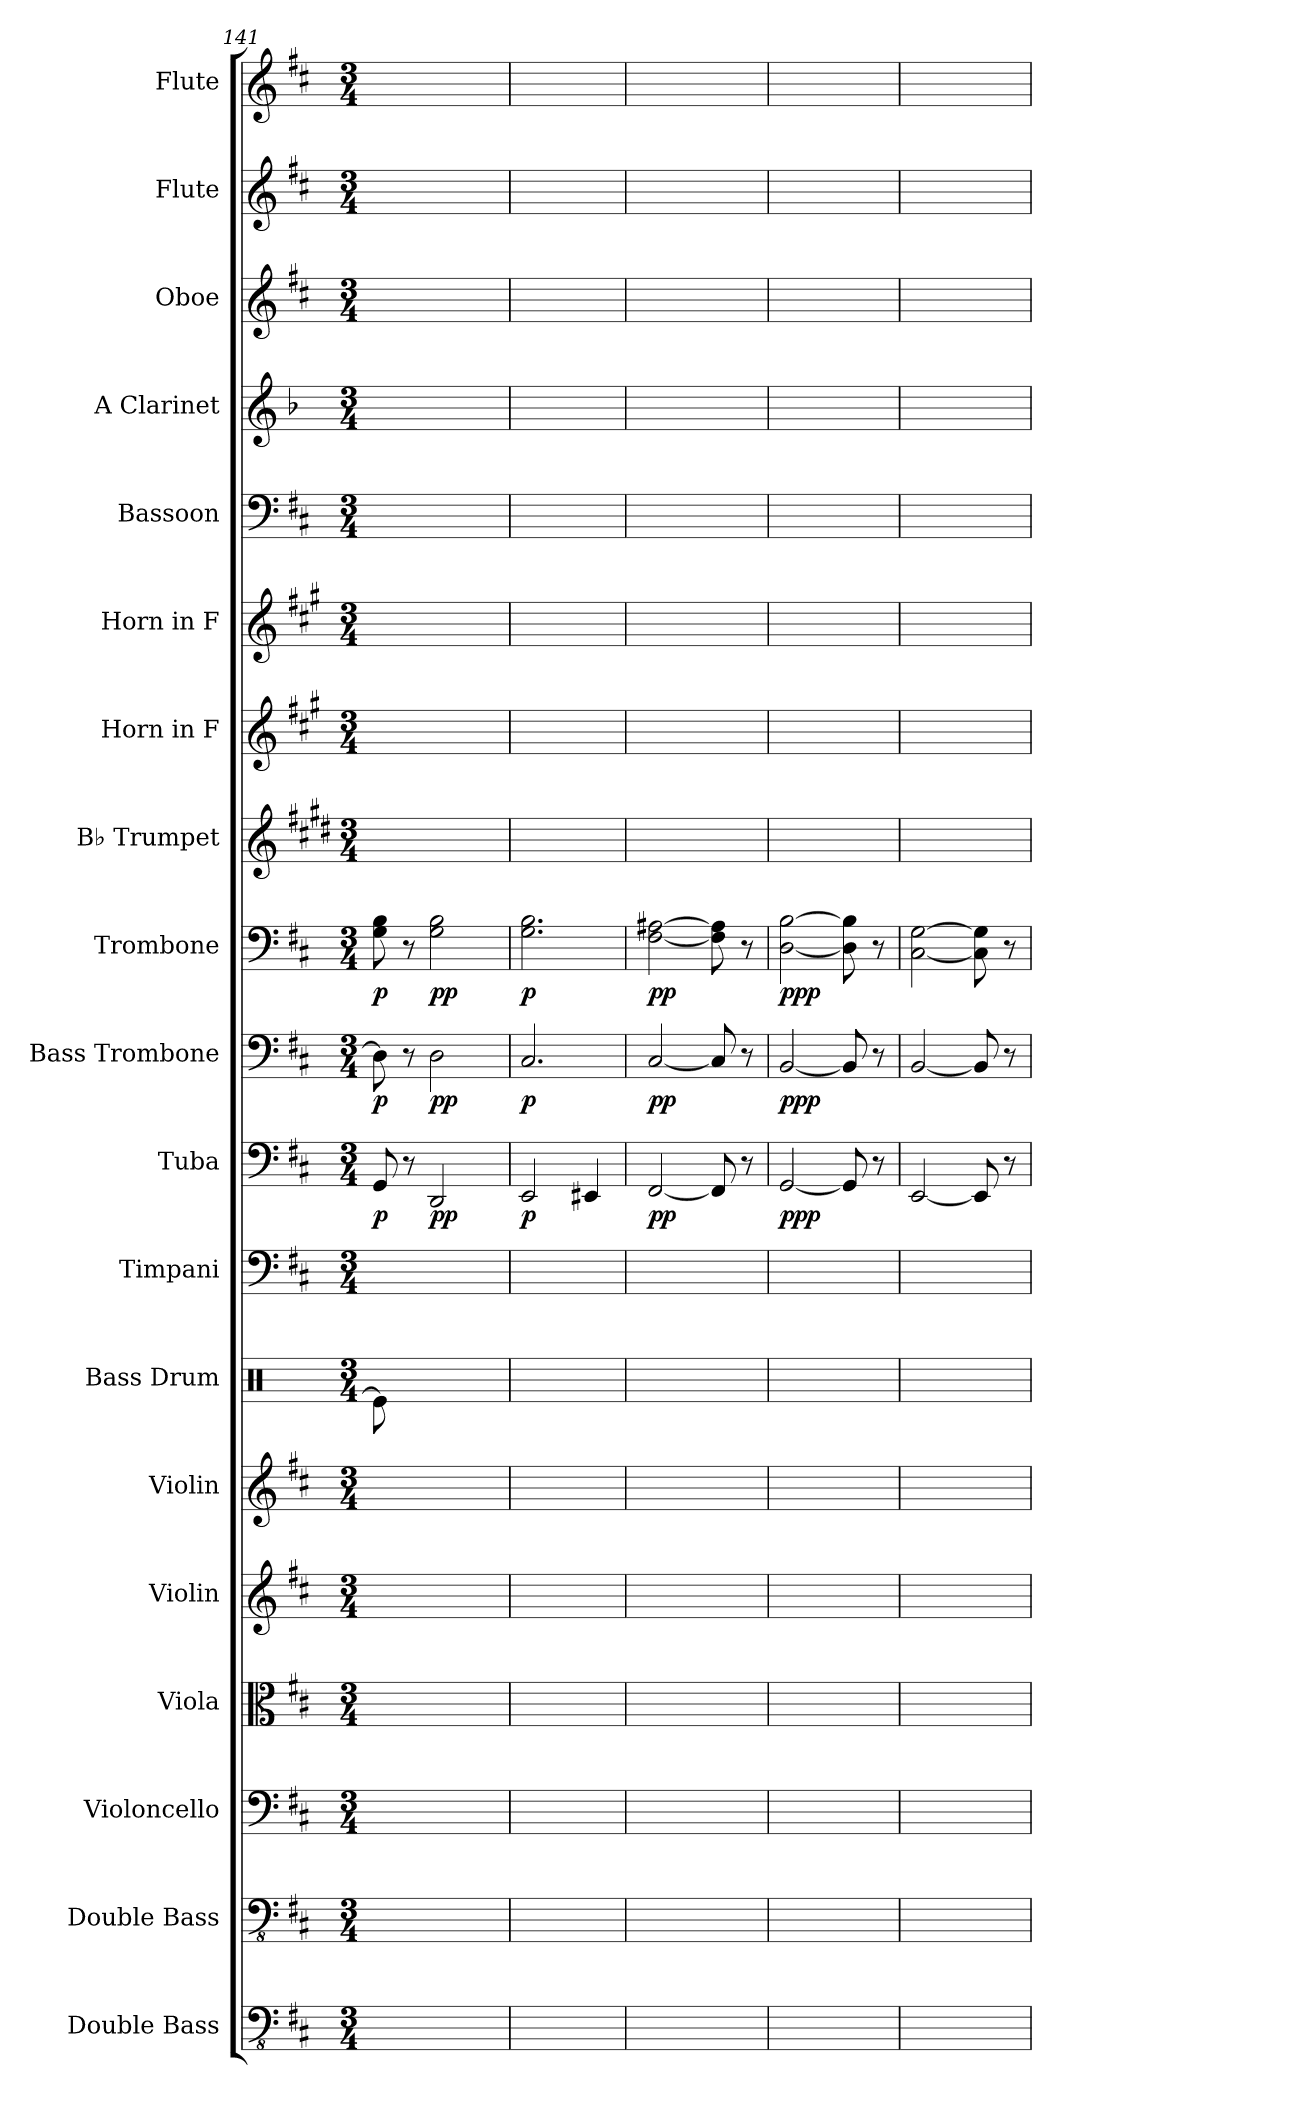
**kern	**kern	**kern	**kern	**kern	**kern	**kern	**kern	**kern	**dynam	**kern	**dynam	**kern	**dynam	**kern	**kern	**kern	**kern	**kern	**kern	**kern	**kern
*part19	*part18	*part17	*part16	*part15	*part14	*part13	*part12	*part11	*part11	*part10	*part10	*part9	*part9	*part8	*part7	*part6	*part5	*part4	*part3	*part2	*part1
*staff19	*staff18	*staff17	*staff16	*staff15	*staff14	*staff13	*staff12	*staff11	*staff11	*staff10	*staff10	*staff9	*staff9	*staff8	*staff7	*staff6	*staff5	*staff4	*staff3	*staff2	*staff1
*I"Double Bass	*I"Double Bass	*I"Violoncello	*I"Viola	*I"Violin	*I"Violin	*I"Bass Drum	*I"Timpani	*I"Tuba	*	*I"Bass Trombone	*	*I"Trombone	*	*I"B♭ Trumpet	*I"Horn in F	*I"Horn in F	*I"Bassoon	*I"A Clarinet	*I"Oboe	*I"Flute	*I"Flute
*I'Db.	*I'Db.	*I'Vlc.	*I'Vla.	*I'Vln.	*I'Vln.	*I'B. Dr.	*I'Timp.	*I'Tba.	*	*I'B. Trb.	*	*I'Trb.	*	*I'B♭ Tpt.	*	*	*I'Bsn.	*I'A Cl.	*I'Ob.	*I'Fl.	*I'Fl.
*clefFv4	*clefFv4	*clefF4	*clefC3	*clefG2	*clefG2	*clefX	*clefF4	*clefF4	*	*clefF4	*	*clefF4	*	*clefG2	*clefG2	*clefG2	*clefF4	*clefG2	*clefG2	*clefG2	*clefG2
*ITrd7c12	*ITrd7c12	*	*	*	*	*	*	*	*	*	*	*	*	*ITrd1c2	*ITrd4c7	*ITrd4c7	*	*ITrd2c3	*	*	*
*k[f#c#]	*k[f#c#]	*k[f#c#]	*k[f#c#]	*k[f#c#]	*k[f#c#]	*k[]	*k[f#c#]	*k[f#c#]	*	*k[f#c#]	*	*k[f#c#]	*	*k[f#c#]	*k[f#c#]	*k[f#c#]	*k[f#c#]	*k[f#c#]	*k[f#c#]	*k[f#c#]	*k[f#c#]
*M3/4	*M3/4	*M3/4	*M3/4	*M3/4	*M3/4	*M3/4	*M3/4	*M3/4	*	*M3/4	*	*M3/4	*	*M3/4	*M3/4	*M3/4	*M3/4	*M3/4	*M3/4	*M3/4	*M3/4
=141	=141	=141	=141	=141	=141	=141	=141	=141	=141	=141	=141	=141	=141	=141	=141	=141	=141	=141	=141	=141	=141
!	!	!	!	!	!	!	!	!	!LO:DY:b	!	!LO:DY:b	!	!LO:DY:b	!	!	!	!	!	!	!	!
2.ryy	2.ryy	2.ryy	2.ryy	2.ryy	2.ryy	8Re\]	2.ryy	8GG/	p	8D\]	p	8G\ 8B\	p	2.ryy	2.ryy	2.ryy	2.ryy	2.ryy	2.ryy	2.ryy	2.ryy
.	.	.	.	.	.	2ryy	.	8r	.	8r	.	8r	.	.	.	.	.	.	.	.	.
!	!	!	!	!	!	!	!	!	!LO:DY:b	!	!LO:DY:b	!	!LO:DY:b	!	!	!	!	!	!	!	!
.	.	.	.	.	.	.	.	2DD/	pp	2D\	pp	2G\ 2B\	pp	.	.	.	.	.	.	.	.
.	.	.	.	.	.	8ryy	.	.	.	.	.	.	.	.	.	.	.	.	.	.	.
=142	=142	=142	=142	=142	=142	=142	=142	=142	=142	=142	=142	=142	=142	=142	=142	=142	=142	=142	=142	=142	=142
!	!	!	!	!	!	!	!	!	!LO:DY:b	!	!LO:DY:b	!	!LO:DY:b	!	!	!	!	!	!	!	!
2.ryy	2.ryy	2.ryy	2.ryy	2.ryy	2.ryy	2.ryy	2.ryy	2EE/	p	2.C#/	p	2.G\ 2.B\	p	2.ryy	2.ryy	2.ryy	2.ryy	2.ryy	2.ryy	2.ryy	2.ryy
.	.	.	.	.	.	.	.	4EE#X/	.	.	.	.	.	.	.	.	.	.	.	.	.
!!LO:PB:g=z
=143	=143	=143	=143	=143	=143	=143	=143	=143	=143	=143	=143	=143	=143	=143	=143	=143	=143	=143	=143	=143	=143
!	!	!	!	!	!	!	!	!	!LO:DY:b	!	!LO:DY:b	!	!LO:DY:b	!	!	!	!	!	!	!	!
2.ryy	2.ryy	2.ryy	2.ryy	2.ryy	2.ryy	2.ryy	2.ryy	[2FF#/	pp	[2C#/	pp	[2F#\ [2A#X\	pp	2.ryy	2.ryy	2.ryy	2.ryy	2.ryy	2.ryy	2.ryy	2.ryy
.	.	.	.	.	.	.	.	8FF#/]	.	8C#/]	.	8F#\] 8A#\]	.	.	.	.	.	.	.	.	.
.	.	.	.	.	.	.	.	8r	.	8r	.	8r	.	.	.	.	.	.	.	.	.
=144	=144	=144	=144	=144	=144	=144	=144	=144	=144	=144	=144	=144	=144	=144	=144	=144	=144	=144	=144	=144	=144
!	!	!	!	!	!	!	!	!	!LO:DY:b	!	!LO:DY:b	!	!LO:DY:b	!	!	!	!	!	!	!	!
2.ryy	2.ryy	2.ryy	2.ryy	2.ryy	2.ryy	2.ryy	2.ryy	[2GG/	ppp	[2BB/	ppp	[2D\ [2B\	ppp	2.ryy	2.ryy	2.ryy	2.ryy	2.ryy	2.ryy	2.ryy	2.ryy
.	.	.	.	.	.	.	.	8GG/]	.	8BB/]	.	8D\] 8B\]	.	.	.	.	.	.	.	.	.
.	.	.	.	.	.	.	.	8r	.	8r	.	8r	.	.	.	.	.	.	.	.	.
=145	=145	=145	=145	=145	=145	=145	=145	=145	=145	=145	=145	=145	=145	=145	=145	=145	=145	=145	=145	=145	=145
2.ryy	2.ryy	2.ryy	2.ryy	2.ryy	2.ryy	2.ryy	2.ryy	[2EE/	.	[2BB/	.	[2C#\ [2G\	.	2.ryy	2.ryy	2.ryy	2.ryy	2.ryy	2.ryy	2.ryy	2.ryy
.	.	.	.	.	.	.	.	8EE/]	.	8BB/]	.	8C#\] 8G\]	.	.	.	.	.	.	.	.	.
.	.	.	.	.	.	.	.	8r	.	8r	.	8r	.	.	.	.	.	.	.	.	.
=	=	=	=	=	=	=	=	=	=	=	=	=	=	=	=	=	=	=	=	=	=
*-	*-	*-	*-	*-	*-	*-	*-	*-	*-	*-	*-	*-	*-	*-	*-	*-	*-	*-	*-	*-	*-
